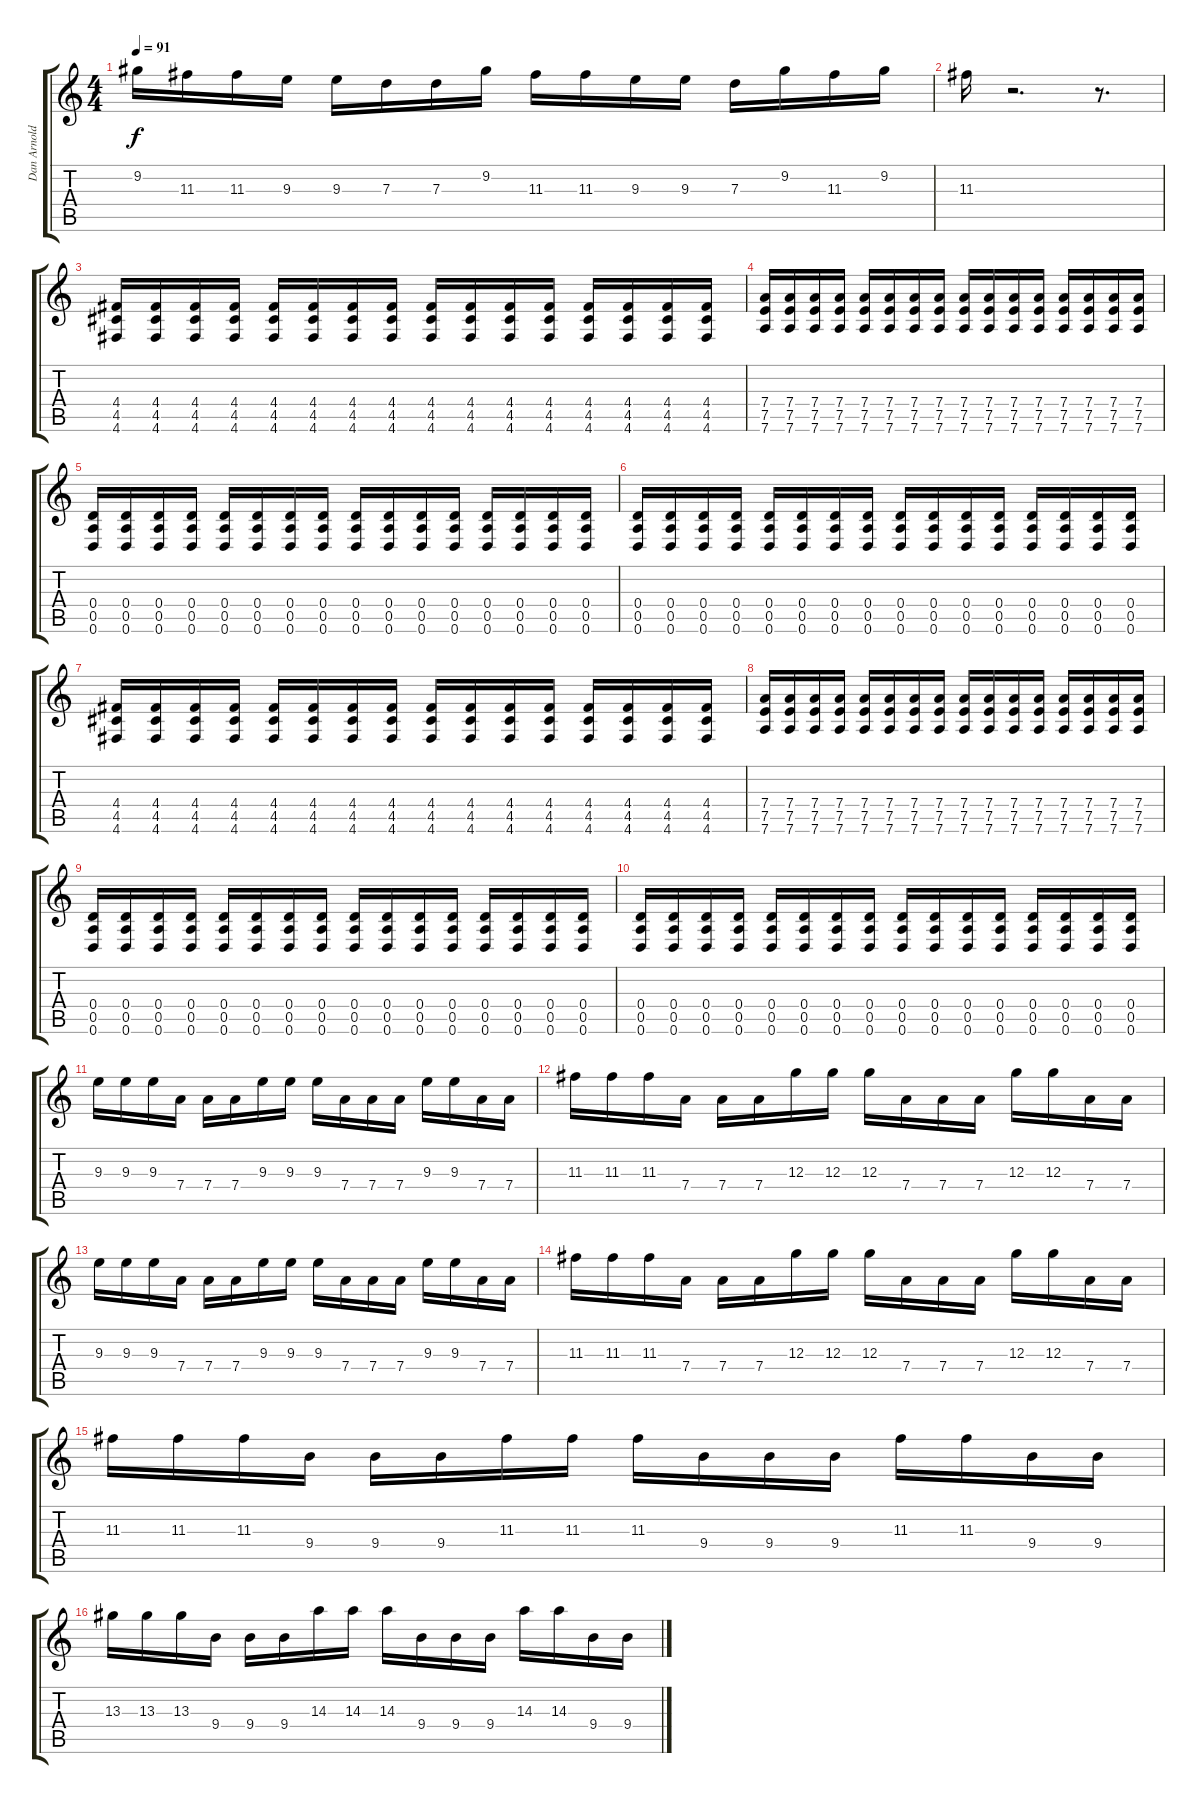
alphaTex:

\track ("Dan Arnold" "Dan Arnold") {instrument overdrivenguitar}
\staff {score tabs}
\tuning (E4 B3 G3 D3 A2 D2) {hide}
\ts (4 4)
\tempo 91
\clef g2
\ks c
9.2.16{dy f} 11.3.16 11.3.16 9.3.16 9.3.16 7.3.16 7.3.16 9.2.16 11.3.16 11.3.16 9.3.16 9.3.16 7.3.16 9.2.16 11.3.16 9.2.16 |
11.3.16 r.2{d} r.8{d} |
(4.4 4.5 4.6).16 (4.4 4.5 4.6).16 (4.4 4.5 4.6).16 (4.4 4.5 4.6).16 (4.4 4.5 4.6).16 (4.4 4.5 4.6).16 (4.4 4.5 4.6).16 (4.4 4.5 4.6).16 (4.4 4.5 4.6).16 (4.4 4.5 4.6).16 (4.4 4.5 4.6).16 (4.4 4.5 4.6).16 (4.4 4.5 4.6).16 (4.4 4.5 4.6).16 (4.4 4.5 4.6).16 (4.4 4.5 4.6).16 |
(7.4 7.5 7.6).16 (7.4 7.5 7.6).16 (7.4 7.5 7.6).16 (7.4 7.5 7.6).16 (7.4 7.5 7.6).16 (7.4 7.5 7.6).16 (7.4 7.5 7.6).16 (7.4 7.5 7.6).16 (7.4 7.5 7.6).16 (7.4 7.5 7.6).16 (7.4 7.5 7.6).16 (7.4 7.5 7.6).16 (7.4 7.5 7.6).16 (7.4 7.5 7.6).16 (7.4 7.5 7.6).16 (7.4 7.5 7.6).16 |
(0.4 0.5 0.6).16 (0.4 0.5 0.6).16 (0.4 0.5 0.6).16 (0.4 0.5 0.6).16 (0.4 0.5 0.6).16 (0.4 0.5 0.6).16 (0.4 0.5 0.6).16 (0.4 0.5 0.6).16 (0.4 0.5 0.6).16 (0.4 0.5 0.6).16 (0.4 0.5 0.6).16 (0.4 0.5 0.6).16 (0.4 0.5 0.6).16 (0.4 0.5 0.6).16 (0.4 0.5 0.6).16 (0.4 0.5 0.6).16 |
(0.4 0.5 0.6).16 (0.4 0.5 0.6).16 (0.4 0.5 0.6).16 (0.4 0.5 0.6).16 (0.4 0.5 0.6).16 (0.4 0.5 0.6).16 (0.4 0.5 0.6).16 (0.4 0.5 0.6).16 (0.4 0.5 0.6).16 (0.4 0.5 0.6).16 (0.4 0.5 0.6).16 (0.4 0.5 0.6).16 (0.4 0.5 0.6).16 (0.4 0.5 0.6).16 (0.4 0.5 0.6).16 (0.4 0.5 0.6).16 |
(4.4 4.5 4.6).16 (4.4 4.5 4.6).16 (4.4 4.5 4.6).16 (4.4 4.5 4.6).16 (4.4 4.5 4.6).16 (4.4 4.5 4.6).16 (4.4 4.5 4.6).16 (4.4 4.5 4.6).16 (4.4 4.5 4.6).16 (4.4 4.5 4.6).16 (4.4 4.5 4.6).16 (4.4 4.5 4.6).16 (4.4 4.5 4.6).16 (4.4 4.5 4.6).16 (4.4 4.5 4.6).16 (4.4 4.5 4.6).16 |
(7.4 7.5 7.6).16 (7.4 7.5 7.6).16 (7.4 7.5 7.6).16 (7.4 7.5 7.6).16 (7.4 7.5 7.6).16 (7.4 7.5 7.6).16 (7.4 7.5 7.6).16 (7.4 7.5 7.6).16 (7.4 7.5 7.6).16 (7.4 7.5 7.6).16 (7.4 7.5 7.6).16 (7.4 7.5 7.6).16 (7.4 7.5 7.6).16 (7.4 7.5 7.6).16 (7.4 7.5 7.6).16 (7.4 7.5 7.6).16 |
(0.4 0.5 0.6).16 (0.4 0.5 0.6).16 (0.4 0.5 0.6).16 (0.4 0.5 0.6).16 (0.4 0.5 0.6).16 (0.4 0.5 0.6).16 (0.4 0.5 0.6).16 (0.4 0.5 0.6).16 (0.4 0.5 0.6).16 (0.4 0.5 0.6).16 (0.4 0.5 0.6).16 (0.4 0.5 0.6).16 (0.4 0.5 0.6).16 (0.4 0.5 0.6).16 (0.4 0.5 0.6).16 (0.4 0.5 0.6).16 |
(0.4 0.5 0.6).16 (0.4 0.5 0.6).16 (0.4 0.5 0.6).16 (0.4 0.5 0.6).16 (0.4 0.5 0.6).16 (0.4 0.5 0.6).16 (0.4 0.5 0.6).16 (0.4 0.5 0.6).16 (0.4 0.5 0.6).16 (0.4 0.5 0.6).16 (0.4 0.5 0.6).16 (0.4 0.5 0.6).16 (0.4 0.5 0.6).16 (0.4 0.5 0.6).16 (0.4 0.5 0.6).16 (0.4 0.5 0.6).16 |
9.3.16 9.3.16 9.3.16 7.4.16 7.4.16 7.4.16 9.3.16 9.3.16 9.3.16 7.4.16 7.4.16 7.4.16 9.3.16 9.3.16 7.4.16 7.4.16 |
11.3.16 11.3.16 11.3.16 7.4.16 7.4.16 7.4.16 12.3.16 12.3.16 12.3.16 7.4.16 7.4.16 7.4.16 12.3.16 12.3.16 7.4.16 7.4.16 |
9.3.16 9.3.16 9.3.16 7.4.16 7.4.16 7.4.16 9.3.16 9.3.16 9.3.16 7.4.16 7.4.16 7.4.16 9.3.16 9.3.16 7.4.16 7.4.16 |
11.3.16 11.3.16 11.3.16 7.4.16 7.4.16 7.4.16 12.3.16 12.3.16 12.3.16 7.4.16 7.4.16 7.4.16 12.3.16 12.3.16 7.4.16 7.4.16 |
11.3.16 11.3.16 11.3.16 9.4.16 9.4.16 9.4.16 11.3.16 11.3.16 11.3.16 9.4.16 9.4.16 9.4.16 11.3.16 11.3.16 9.4.16 9.4.16 |
13.3.16 13.3.16 13.3.16 9.4.16 9.4.16 9.4.16 14.3.16 14.3.16 14.3.16 9.4.16 9.4.16 9.4.16 14.3.16 14.3.16 9.4.16 9.4.16
